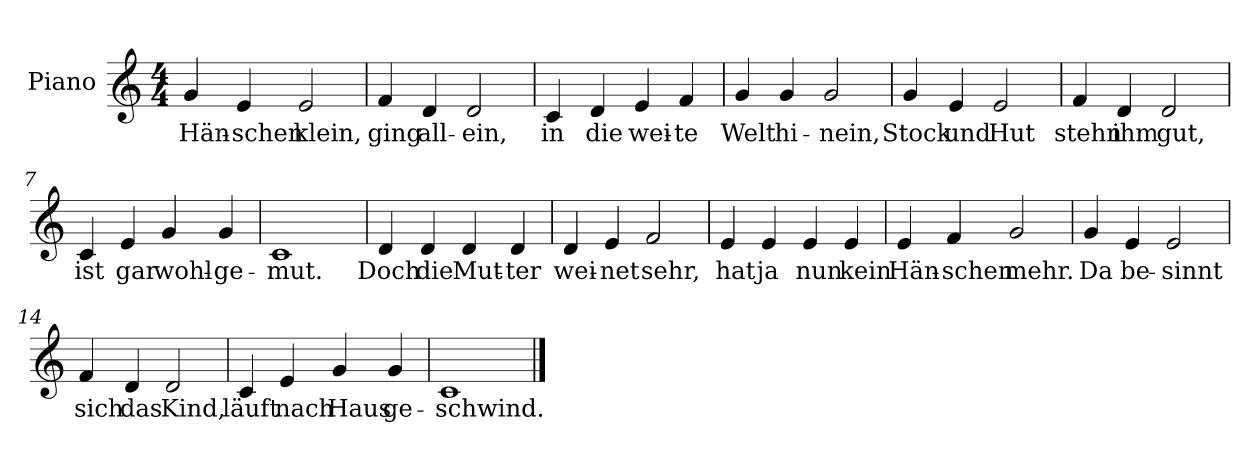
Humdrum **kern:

**kern	**text
*part1	*part1
*staff1	*staff1
*I"Piano	*
*I'Pno.	*
*clefG2	*
*k[]	*
*M4/4	*
=1	=1
!	!LO:LY:b
4g/	Hän-
!	!LO:LY:b
4e/	-schen
!	!LO:LY:b
2e/	klein,
=2	=2
!	!LO:LY:b
4f/	ging
!	!LO:LY:b
4d/	all-
!	!LO:LY:b
2d/	-ein,
=3	=3
!	!LO:LY:b
4c/	in
!	!LO:LY:b
4d/	die
!	!LO:LY:b
4e/	wei-
!	!LO:LY:b
4f/	-te
=4	=4
!	!LO:LY:b
4g/	Welt
!	!LO:LY:b
4g/	hi-
!	!LO:LY:b
2g/	-nein,
!!LO:LB:g=z
=5	=5
!	!LO:LY:b
4g/	Stock
!	!LO:LY:b
4e/	und
!	!LO:LY:b
2e/	Hut
=6	=6
!	!LO:LY:b
4f/	stehn
!	!LO:LY:b
4d/	ihm
!	!LO:LY:b
2d/	gut,
=7	=7
!	!LO:LY:b
4c/	ist
!	!LO:LY:b
4e/	gar
!	!LO:LY:b
4g/	wohl-
!	!LO:LY:b
4g/	-ge-
=8	=8
!	!LO:LY:b
1c	-mut.
!!LO:LB:g=z
=9	=9
!	!LO:LY:b
4d/	Doch
!	!LO:LY:b
4d/	die
!	!LO:LY:b
4d/	Mut-
!	!LO:LY:b
4d/	-ter
=10	=10
!	!LO:LY:b
4d/	wei-
!	!LO:LY:b
4e/	-net
!	!LO:LY:b
2f/	sehr,
=11	=11
!	!LO:LY:b
4e/	hat
!	!LO:LY:b
4e/	ja
!	!LO:LY:b
4e/	nun
!	!LO:LY:b
4e/	kein
=12	=12
!	!LO:LY:b
4e/	Hän-
!	!LO:LY:b
4f/	-schen
!	!LO:LY:b
2g/	mehr.
!!LO:LB:g=z
=13	=13
!	!LO:LY:b
4g/	Da
!	!LO:LY:b
4e/	be-
!	!LO:LY:b
2e/	-sinnt
=14	=14
!	!LO:LY:b
4f/	sich
!	!LO:LY:b
4d/	das
!	!LO:LY:b
2d/	Kind,
=15	=15
!	!LO:LY:b
4c/	läuft
!	!LO:LY:b
4e/	nach
!	!LO:LY:b
4g/	Haus
!	!LO:LY:b
4g/	ge-
=16	=16
!	!LO:LY:b
1c	-schwind.
==	==
*-	*-
